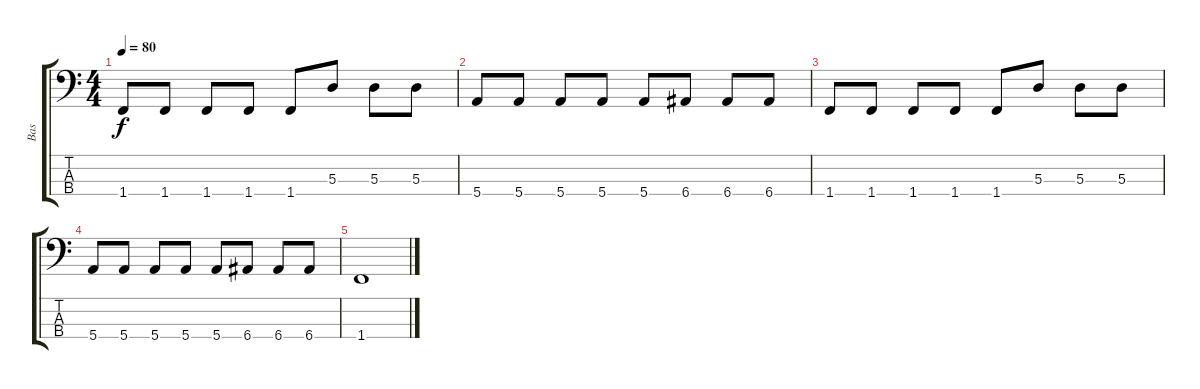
\track ("Bas" "Bas") {instrument electricbassfinger}
\staff {score tabs}
\tuning (G2 D2 A1 E1) {hide}
\ts (4 4)
\tempo 80
\clef f4
\ks c
1.4.8{dy f} 1.4.8 1.4.8 1.4.8 1.4.8 5.3.8 5.3.8 5.3.8 |
5.4.8 5.4.8 5.4.8 5.4.8 5.4.8 6.4.8 6.4.8 6.4.8 |
1.4.8 1.4.8 1.4.8 1.4.8 1.4.8 5.3.8 5.3.8 5.3.8 |
5.4.8 5.4.8 5.4.8 5.4.8 5.4.8 6.4.8 6.4.8 6.4.8 |
1.4.1
